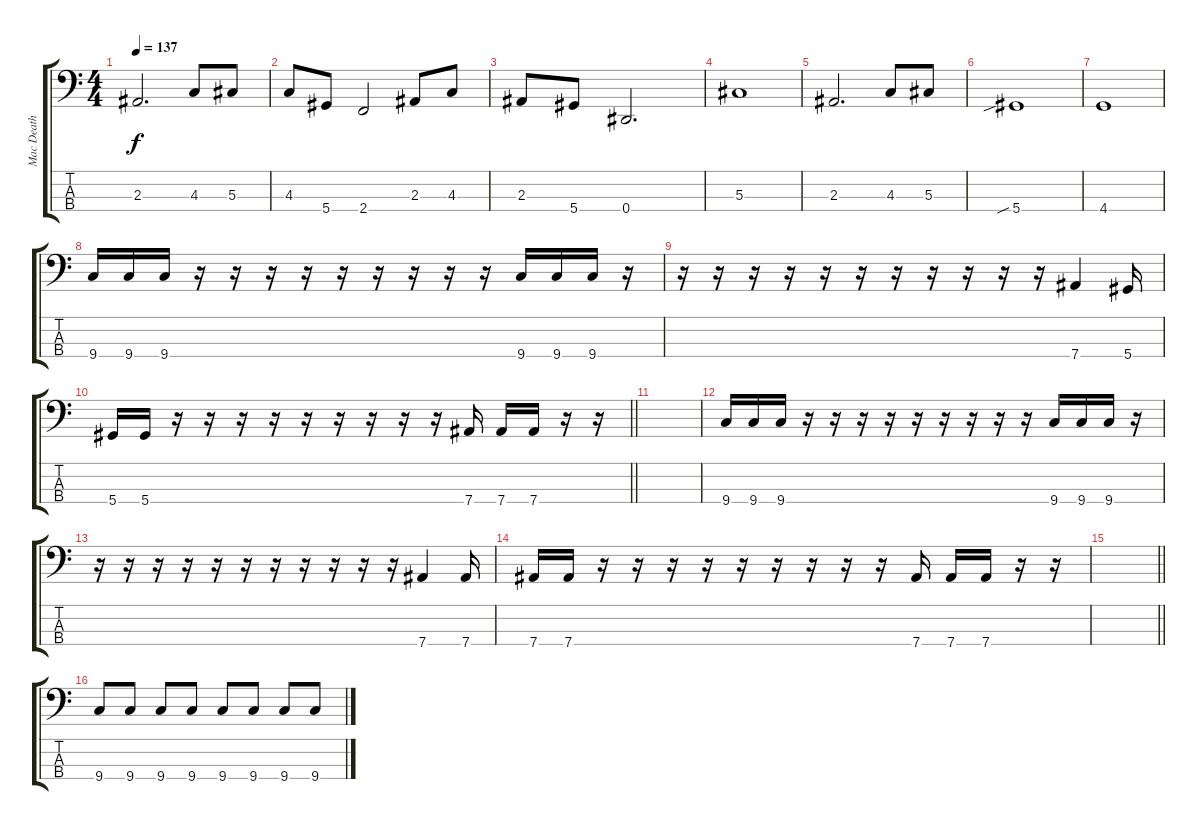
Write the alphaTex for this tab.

\track ("Mac Death" "Mac Death") {instrument electricbassfinger}
\staff {score tabs}
\tuning (Gb2 Db2 Ab1 Eb1) {hide}
\ts (4 4)
\tempo 137
\clef f4
\ks c
2.3.2{d dy f} 4.3.8 5.3.8 |
4.3.8 5.4.8 2.4.2 2.3.8 4.3.8 |
2.3.8 5.4.8 0.4.2{d} |
5.3.1 |
2.3.2{d} 4.3.8 5.3.8 |
5.4{sib}.1 |
4.4.1 |
9.4.16 9.4.16 9.4.16 r.16 r.16 r.16 r.16 r.16 r.16 r.16 r.16 r.16 9.4.16 9.4.16 9.4.16 r.16 |
r.16 r.16 r.16 r.16 r.16 r.16 r.16 r.16 r.16 r.16 r.16 7.4.4 5.4.16 |
\barLineRight lightlight
5.4.16 5.4.16 r.16 r.16 r.16 r.16 r.16 r.16 r.16 r.16 r.16 7.4.16 7.4.16 7.4.16 r.16 r.16 |
|
9.4.16 9.4.16 9.4.16 r.16 r.16 r.16 r.16 r.16 r.16 r.16 r.16 r.16 9.4.16 9.4.16 9.4.16 r.16 |
r.16 r.16 r.16 r.16 r.16 r.16 r.16 r.16 r.16 r.16 r.16 7.4.4 7.4.16 |
7.4.16 7.4.16 r.16 r.16 r.16 r.16 r.16 r.16 r.16 r.16 r.16 7.4.16 7.4.16 7.4.16 r.16 r.16 |
\barLineRight lightlight
|
9.4.8 9.4.8 9.4.8 9.4.8 9.4.8 9.4.8 9.4.8 9.4.8
